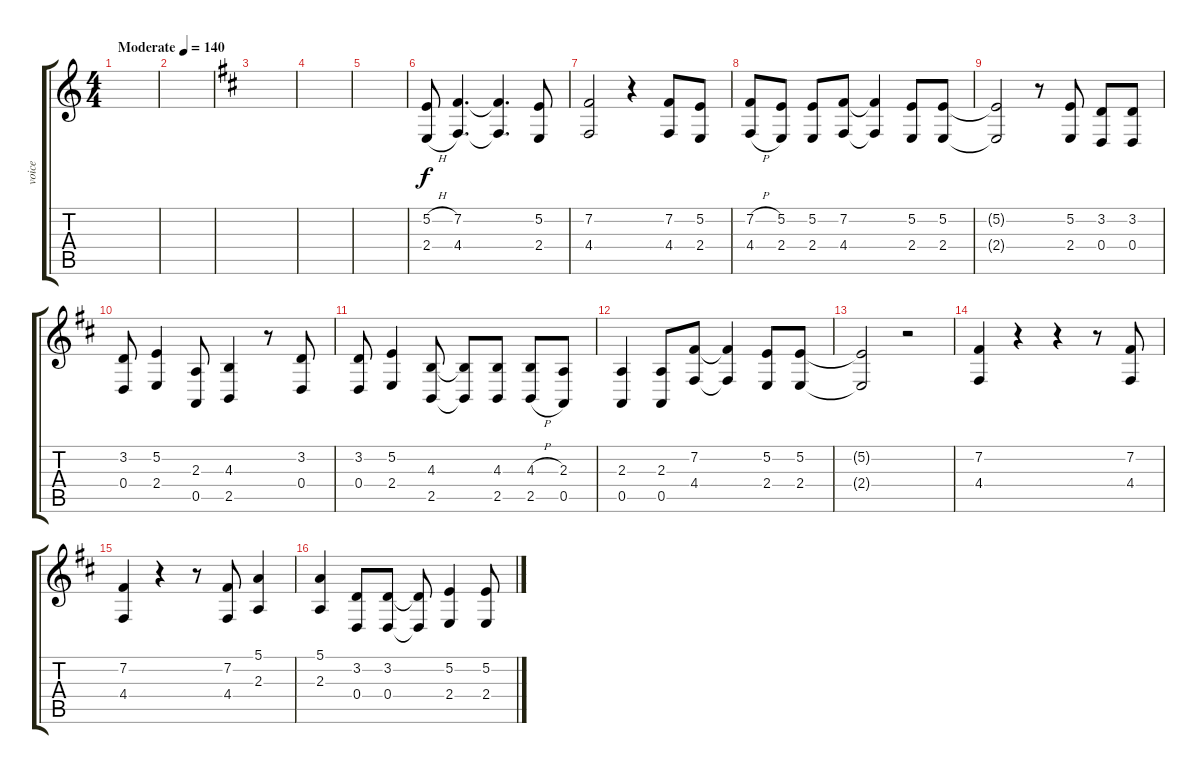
\track ("voice" "voice") {instrument baritonesax}
\staff {score tabs}
\tuning (E4 B3 G3 D3 A2 E2) {hide}
\ts (4 4)
\tempo (140 "Moderate")
\clef g2
\ks c
|
|
\ks d
|
|
|
(5.2{h} 2.4{h}).8 (7.2 4.4).4{d} (7.2{t} 4.4{t}).4{d} (5.2 2.4).8 |
(7.2 4.4).2 r.4 (7.2 4.4).8 (5.2 2.4).8 |
(7.2{h} 4.4{h}).8 (5.2 2.4).8 (5.2 2.4).8 (7.2 4.4).8 (7.2{t} 4.4{t}).4 (5.2 2.4).8 (5.2 2.4).8 |
(5.2{t} 2.4{t}).2 r.8 (5.2 2.4).8 (3.2 0.4).8 (3.2 0.4).8 |
(3.2 0.4).8 (5.2 2.4).4 (2.3 0.5).8 (4.3 2.5).4 r.8 (3.2 0.4).8 |
(3.2 0.4).8 (5.2 2.4).4 (4.3 2.5).8 (4.3{t} 2.5{t}).8 (4.3 2.5).8 (4.3{h} 2.5{h}).8 (2.3 0.5).8 |
(2.3 0.5).4 (2.3 0.5).8 (7.2 4.4).8 (7.2{t} 4.4{t}).4 (5.2 2.4).8 (5.2 2.4).8 |
(5.2{t} 2.4{t}).2 r.2 |
(7.2 4.4).4 r.4 r.4 r.8 (7.2 4.4).8 |
(7.2 4.4).4 r.4 r.8 (7.2 4.4).8 (5.1 2.3).4 |
(5.1 2.3).4 (3.2 0.4).8 (3.2 0.4).8 (3.2{t} 0.4{t}).8 (5.2 2.4).4 (5.2 2.4).8
